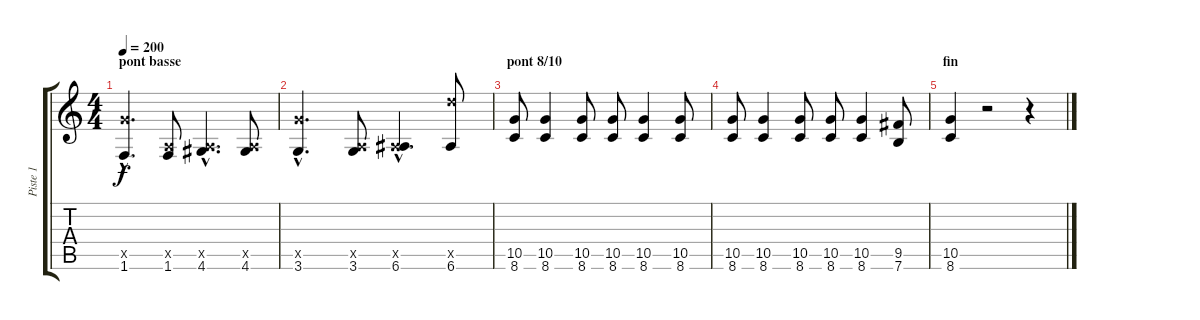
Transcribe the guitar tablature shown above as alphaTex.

\track ("Piste 1" "Piste 1") {instrument distortionguitar}
\staff {score tabs}
\tuning (E4 B3 G3 D3 A2 E2) {hide}
\ts (4 4)
\section ("" "pont basse")
\tempo 200
\clef g2
\ks c
(10.5{hac x} 1.6{hac}).4{d dy f} (0.5{x} 1.6).8 (0.5{hac x} 4.6{hac}).4{d} (0.5{x} 4.6).8 |
(10.5{hac x} 3.6{hac}).4{d} (0.5{x} 3.6).8 (0.5{hac x} 6.6{hac}).4{d} (17.5{x} 6.6).8 |
\section ("" "pont 8/10")
(10.5 8.6).8 (10.5 8.6).4 (10.5 8.6).8 (10.5 8.6).8 (10.5 8.6).4 (10.5 8.6).8 |
(10.5 8.6).8 (10.5 8.6).4 (10.5 8.6).8 (10.5 8.6).8 (10.5 8.6).4 (9.5 7.6).8 |
\section ("" "fin")
(10.5 8.6).4 r.2 r.4
